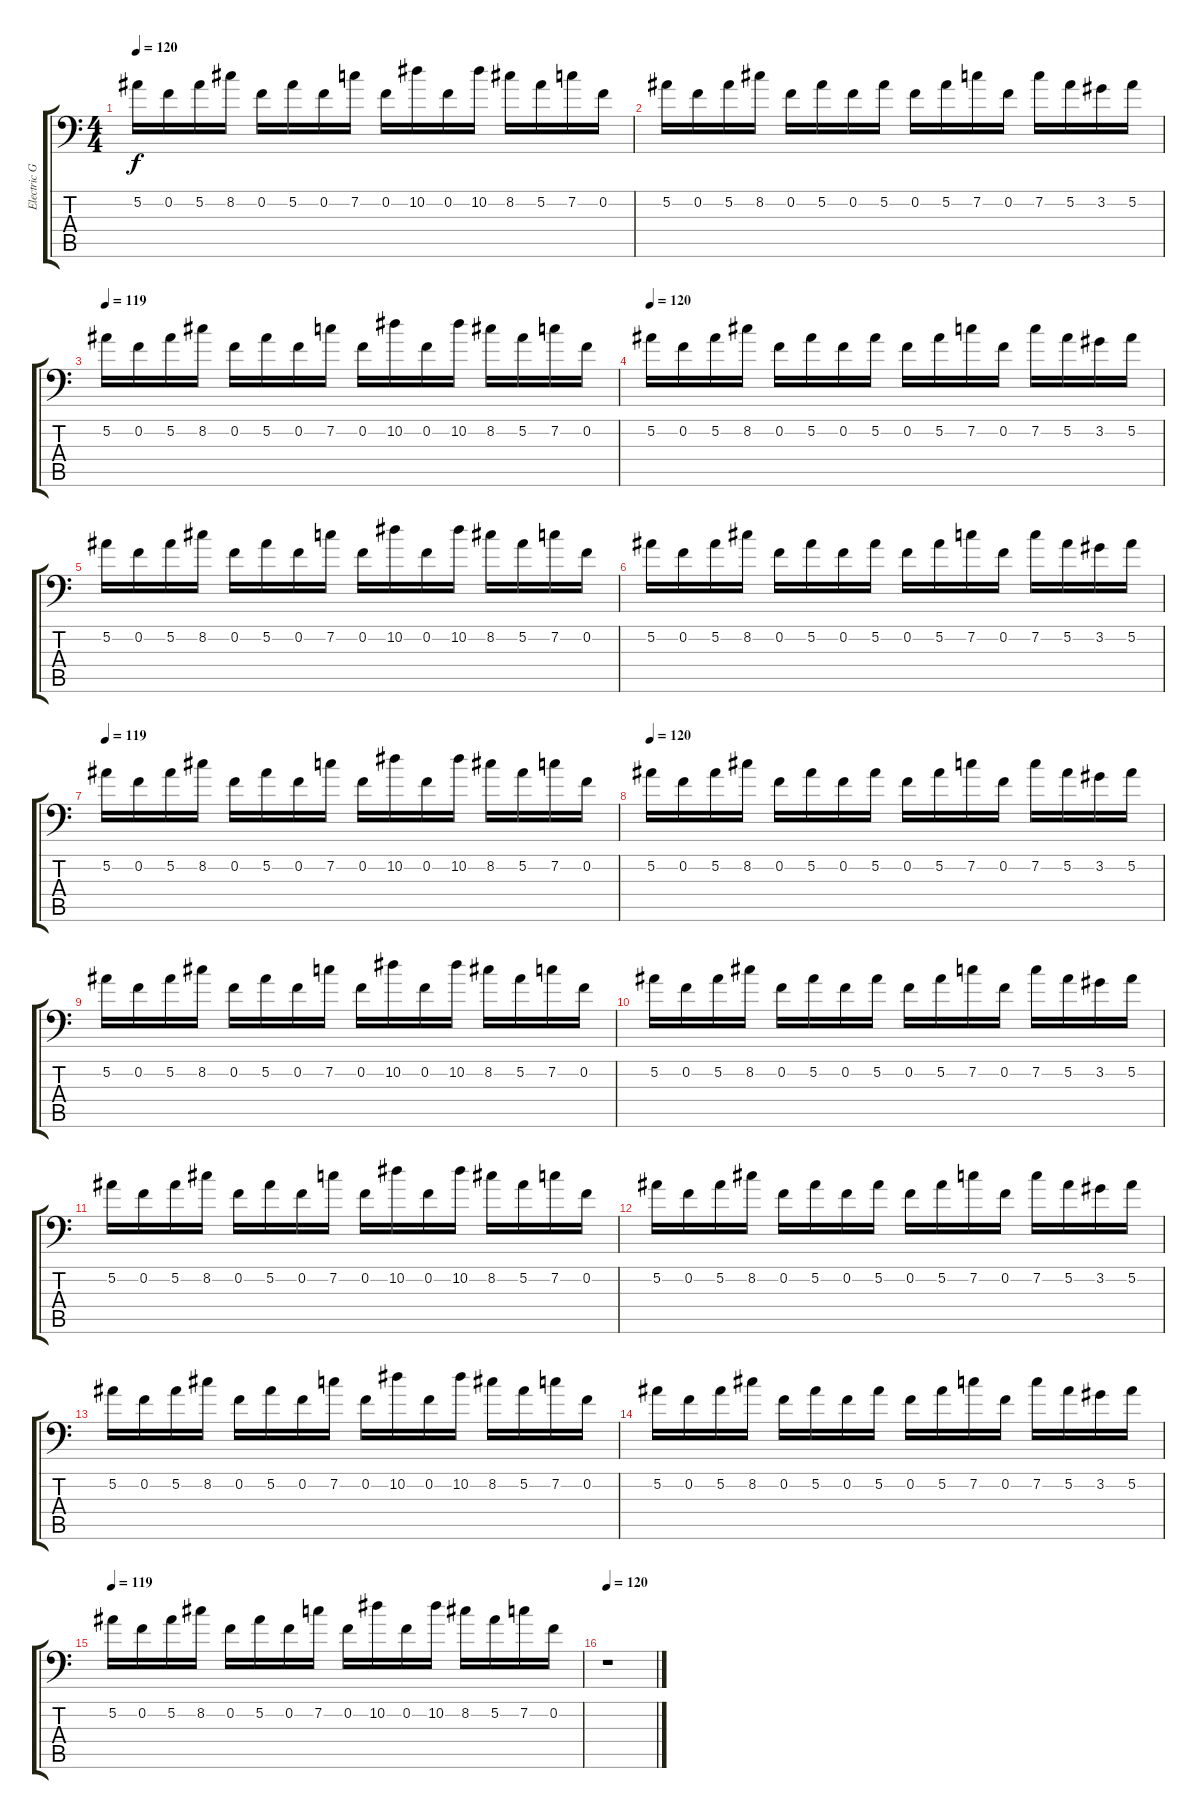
\track ("Electric Guitar 1" "Electric G") {instrument distortionguitar}
\staff {score tabs}
\tuning (Bb3 F3 Db3 Ab2 Eb2 Bb1) {hide}
\ts (4 4)
\tempo 120
\clef f4
\ks c
5.2.16{dy f} 0.2.16 5.2.16 8.2.16 0.2.16 5.2.16 0.2.16 7.2.16 0.2.16 10.2.16 0.2.16 10.2.16 8.2.16 5.2.16 7.2.16 0.2.16 |
5.2.16 0.2.16 5.2.16 8.2.16 0.2.16 5.2.16 0.2.16 5.2.16 0.2.16 5.2.16 7.2.16 0.2.16 7.2.16 5.2.16 3.2.16 5.2.16 |
\tempo 119
5.2.16 0.2.16 5.2.16 8.2.16 0.2.16 5.2.16 0.2.16 7.2.16 0.2.16 10.2.16 0.2.16 10.2.16 8.2.16 5.2.16 7.2.16 0.2.16 |
\tempo 120
5.2.16 0.2.16 5.2.16 8.2.16 0.2.16 5.2.16 0.2.16 5.2.16 0.2.16 5.2.16 7.2.16 0.2.16 7.2.16 5.2.16 3.2.16 5.2.16 |
5.2.16 0.2.16 5.2.16 8.2.16 0.2.16 5.2.16 0.2.16 7.2.16 0.2.16 10.2.16 0.2.16 10.2.16 8.2.16 5.2.16 7.2.16 0.2.16 |
5.2.16 0.2.16 5.2.16 8.2.16 0.2.16 5.2.16 0.2.16 5.2.16 0.2.16 5.2.16 7.2.16 0.2.16 7.2.16 5.2.16 3.2.16 5.2.16 |
\tempo 119
5.2.16 0.2.16 5.2.16 8.2.16 0.2.16 5.2.16 0.2.16 7.2.16 0.2.16 10.2.16 0.2.16 10.2.16 8.2.16 5.2.16 7.2.16 0.2.16 |
\tempo 120
5.2.16 0.2.16 5.2.16 8.2.16 0.2.16 5.2.16 0.2.16 5.2.16 0.2.16 5.2.16 7.2.16 0.2.16 7.2.16 5.2.16 3.2.16 5.2.16 |
5.2.16 0.2.16 5.2.16 8.2.16 0.2.16 5.2.16 0.2.16 7.2.16 0.2.16 10.2.16 0.2.16 10.2.16 8.2.16 5.2.16 7.2.16 0.2.16 |
5.2.16 0.2.16 5.2.16 8.2.16 0.2.16 5.2.16 0.2.16 5.2.16 0.2.16 5.2.16 7.2.16 0.2.16 7.2.16 5.2.16 3.2.16 5.2.16 |
5.2.16 0.2.16 5.2.16 8.2.16 0.2.16 5.2.16 0.2.16 7.2.16 0.2.16 10.2.16 0.2.16 10.2.16 8.2.16 5.2.16 7.2.16 0.2.16 |
5.2.16 0.2.16 5.2.16 8.2.16 0.2.16 5.2.16 0.2.16 5.2.16 0.2.16 5.2.16 7.2.16 0.2.16 7.2.16 5.2.16 3.2.16 5.2.16 |
5.2.16 0.2.16 5.2.16 8.2.16 0.2.16 5.2.16 0.2.16 7.2.16 0.2.16 10.2.16 0.2.16 10.2.16 8.2.16 5.2.16 7.2.16 0.2.16 |
5.2.16 0.2.16 5.2.16 8.2.16 0.2.16 5.2.16 0.2.16 5.2.16 0.2.16 5.2.16 7.2.16 0.2.16 7.2.16 5.2.16 3.2.16 5.2.16 |
\tempo 119
5.2.16 0.2.16 5.2.16 8.2.16 0.2.16 5.2.16 0.2.16 7.2.16 0.2.16 10.2.16 0.2.16 10.2.16 8.2.16 5.2.16 7.2.16 0.2.16 |
\tempo 120
r.1
